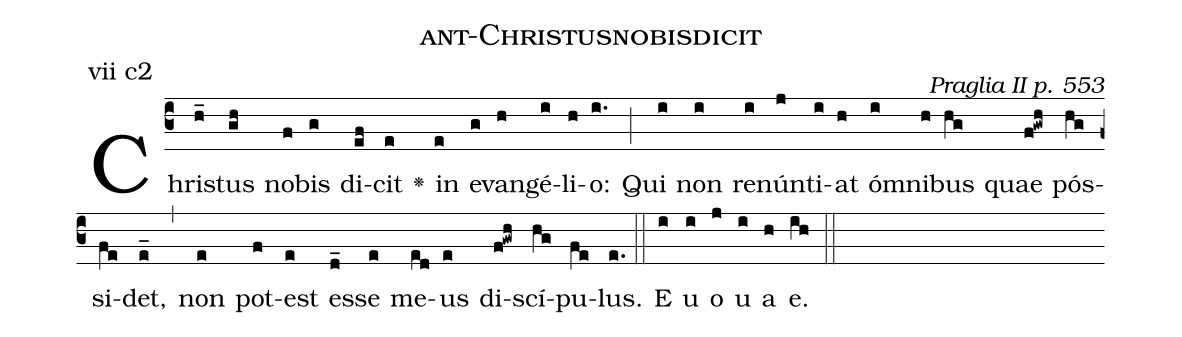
name: ant-Christusnobisdicit;
commentary: Praglia II p. 553;
annotation: vii c2;
%%
(c3) Chri(h_)stus(gh) no(f)bis(g) di(ef)cit(e) <v>\greheightstar</v>() in(e) e(g)van(h)gé(i)li(h)o:(i.) (;) Qui(i) non(i) re(i)nún(j)ti(i)at(h) óm(i)ni(h)bus(hg) quae(f!gwh) pós(hg)si(fe)det,(e_) (,) non(e) pot(f)est(e) es(d_)se(e) me(ed)us(e) di(f!gwh)scí(hg)pu(fe)lus.(e.) (::) E(i) u(i) o(j) u(i) a(h) e.(ih) (::)
